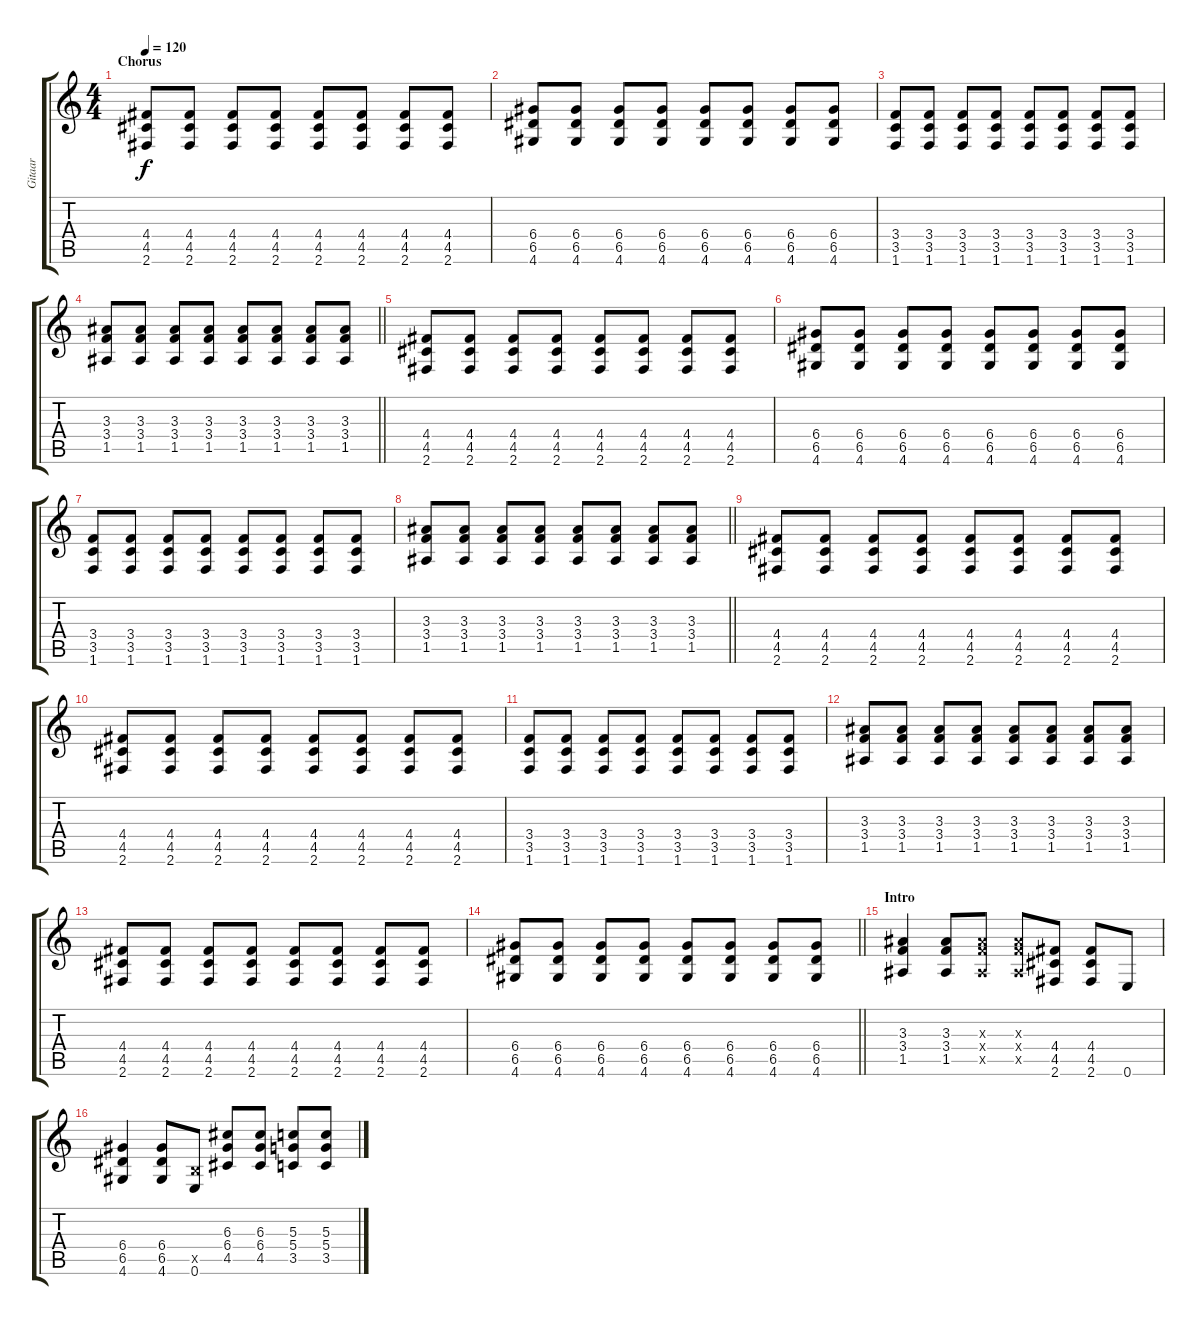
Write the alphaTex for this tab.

\track ("Gitaar" "Gitaar") {instrument electricguitarclean}
\staff {score tabs}
\tuning (E4 B3 G3 D3 A2 E2) {hide}
\ts (4 4)
\section ("" "Chorus")
\tempo 120
\clef g2
\ks c
(4.4 4.5 2.6).8{dy f volume 16 instrument distortionguitar} (4.4 4.5 2.6).8 (4.4 4.5 2.6).8 (4.4 4.5 2.6).8 (4.4 4.5 2.6).8 (4.4 4.5 2.6).8 (4.4 4.5 2.6).8 (4.4 4.5 2.6).8 |
(6.4 6.5 4.6).8 (6.4 6.5 4.6).8 (6.4 6.5 4.6).8 (6.4 6.5 4.6).8 (6.4 6.5 4.6).8 (6.4 6.5 4.6).8 (6.4 6.5 4.6).8 (6.4 6.5 4.6).8 |
(3.4 3.5 1.6).8 (3.4 3.5 1.6).8 (3.4 3.5 1.6).8 (3.4 3.5 1.6).8 (3.4 3.5 1.6).8 (3.4 3.5 1.6).8 (3.4 3.5 1.6).8 (3.4 3.5 1.6).8 |
\barLineRight lightlight
(3.3 3.4 1.5).8 (3.3 3.4 1.5).8 (3.3 3.4 1.5).8 (3.3 3.4 1.5).8 (3.3 3.4 1.5).8 (3.3 3.4 1.5).8 (3.3 3.4 1.5).8 (3.3 3.4 1.5).8 |
(4.4 4.5 2.6).8{volume 16 instrument distortionguitar} (4.4 4.5 2.6).8 (4.4 4.5 2.6).8 (4.4 4.5 2.6).8 (4.4 4.5 2.6).8 (4.4 4.5 2.6).8 (4.4 4.5 2.6).8 (4.4 4.5 2.6).8 |
(6.4 6.5 4.6).8 (6.4 6.5 4.6).8 (6.4 6.5 4.6).8 (6.4 6.5 4.6).8 (6.4 6.5 4.6).8 (6.4 6.5 4.6).8 (6.4 6.5 4.6).8 (6.4 6.5 4.6).8 |
(3.4 3.5 1.6).8 (3.4 3.5 1.6).8 (3.4 3.5 1.6).8 (3.4 3.5 1.6).8 (3.4 3.5 1.6).8 (3.4 3.5 1.6).8 (3.4 3.5 1.6).8 (3.4 3.5 1.6).8 |
\barLineRight lightlight
(3.3 3.4 1.5).8 (3.3 3.4 1.5).8 (3.3 3.4 1.5).8 (3.3 3.4 1.5).8 (3.3 3.4 1.5).8 (3.3 3.4 1.5).8 (3.3 3.4 1.5).8 (3.3 3.4 1.5).8 |
(4.4 4.5 2.6).8 (4.4 4.5 2.6).8 (4.4 4.5 2.6).8 (4.4 4.5 2.6).8 (4.4 4.5 2.6).8 (4.4 4.5 2.6).8 (4.4 4.5 2.6).8 (4.4 4.5 2.6).8 |
(4.4 4.5 2.6).8 (4.4 4.5 2.6).8 (4.4 4.5 2.6).8 (4.4 4.5 2.6).8 (4.4 4.5 2.6).8 (4.4 4.5 2.6).8 (4.4 4.5 2.6).8 (4.4 4.5 2.6).8 |
(3.4 3.5 1.6).8 (3.4 3.5 1.6).8 (3.4 3.5 1.6).8 (3.4 3.5 1.6).8 (3.4 3.5 1.6).8 (3.4 3.5 1.6).8 (3.4 3.5 1.6).8 (3.4 3.5 1.6).8 |
(3.3 3.4 1.5).8 (3.3 3.4 1.5).8 (3.3 3.4 1.5).8 (3.3 3.4 1.5).8 (3.3 3.4 1.5).8 (3.3 3.4 1.5).8 (3.3 3.4 1.5).8 (3.3 3.4 1.5).8 |
(4.4 4.5 2.6).8 (4.4 4.5 2.6).8 (4.4 4.5 2.6).8 (4.4 4.5 2.6).8 (4.4 4.5 2.6).8 (4.4 4.5 2.6).8 (4.4 4.5 2.6).8 (4.4 4.5 2.6).8 |
\barLineRight lightlight
(6.4 6.5 4.6).8 (6.4 6.5 4.6).8 (6.4 6.5 4.6).8 (6.4 6.5 4.6).8 (6.4 6.5 4.6).8 (6.4 6.5 4.6).8 (6.4 6.5 4.6).8 (6.4 6.5 4.6).8 |
\section ("" "Intro")
(3.3 3.4 1.5).4{volume 16 instrument distortionguitar} (3.3 3.4 1.5).8 (3.3{x} 3.4{x} 1.5{x}).8 (3.3{x} 3.4{x} 1.5{x}).8 (4.4 4.5 2.6).8 (4.4 4.5 2.6).8 0.6.8 |
(6.4 6.5 4.6).4 (6.4 6.5 4.6).8 (2.5{x} 0.6).8 (6.3 6.4 4.5).8 (6.3 6.4 4.5).8 (5.3 5.4 3.5).8 (5.3 5.4 3.5).8
